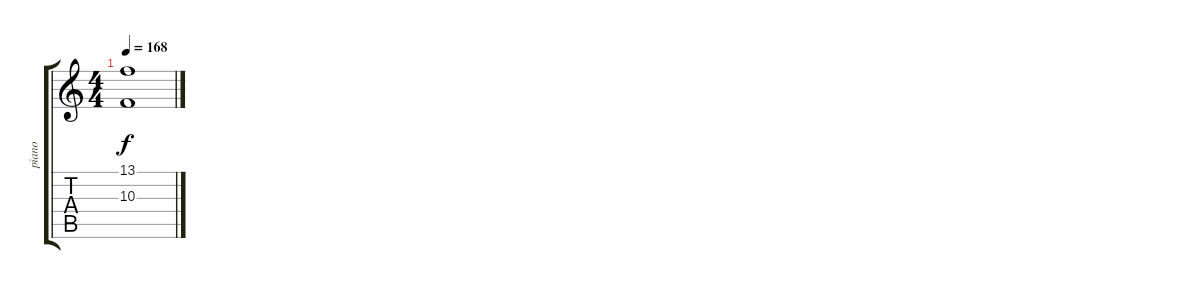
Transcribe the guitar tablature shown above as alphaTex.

\track ("piano" "piano") {instrument electricgrandpiano}
\staff {score tabs}
\tuning (E4 B3 G3 D3 A2 E2) {hide}
\ts (4 4)
\tempo 168
\clef g2
\ks c
(13.1 10.3).1{dy f}
